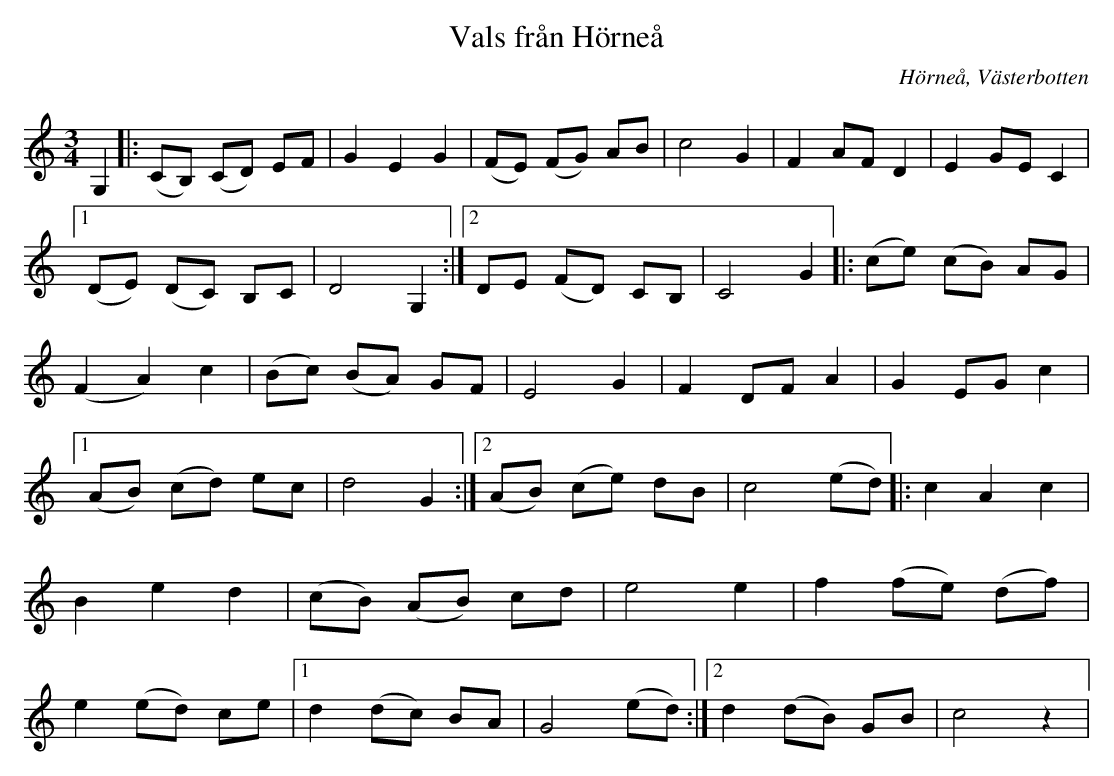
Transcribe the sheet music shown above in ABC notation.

X:1
T:Vals från Hörneå
O:Hörneå, Västerbotten
M:3/4
L:1/8
K:C
G,2|: (CB,) (CD) EF| G2 E2 G2 | (FE) (FG) AB | c4 G2 | F2 AF D2 | E2 GE C2 |1 (DE) (DC) B,C | D4 G,2:|2 DE (FD) CB,|C4 G2|: (ce) (cB) AG | (F2 A2) c2 | (Bc) (BA) GF | E4 G2 | F2 DF A2 | G2 EG c2 |1 (AB) (cd) ec | d4 G2 :|2 (AB) (ce) dB | c4 (ed) |: c2 A2 c2 | B2 e2 d2| (cB) (AB) cd | e4 e2| f2 (fe) (df)| e2 (ed) ce|1 d2 (dc) BA | G4 (ed) :|2 d2 (dB) GB | c4 z2|
